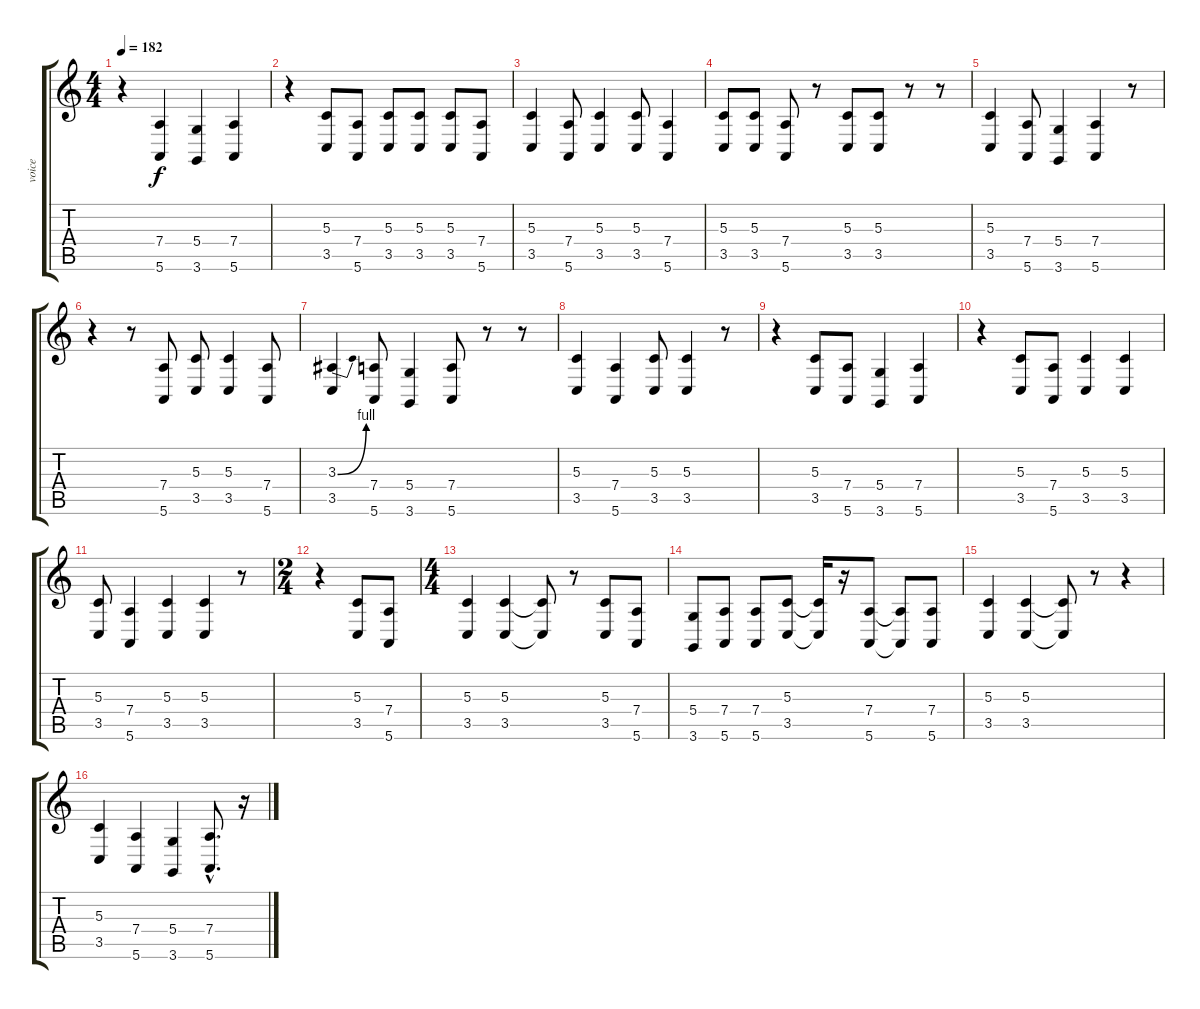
\track ("voice" "voice") {instrument lead2sawtooth}
\staff {score tabs}
\tuning (E4 B3 G3 D3 A2 E2) {hide}
\ts (4 4)
\tempo 182
\clef g2
\ks c
r.4{dy f} (7.4 5.6).4 (5.4 3.6).4 (7.4 5.6).4 |
r.4 (5.3 3.5).8 (7.4 5.6).8 (5.3 3.5).8 (5.3 3.5).8 (5.3 3.5).8 (7.4 5.6).8 |
(5.3 3.5).4 (7.4 5.6).8 (5.3 3.5).4 (5.3 3.5).8 (7.4 5.6).4 |
(5.3 3.5).8 (5.3 3.5).8 (7.4 5.6).8 r.8 (5.3 3.5).8 (5.3 3.5).8 r.8 r.8 |
(5.3 3.5).4 (7.4 5.6).8 (5.4 3.6).4 (7.4 5.6).4 r.8 |
r.4 r.8 (7.4 5.6).8 (5.3 3.5).8 (5.3 3.5).4 (7.4 5.6).8 |
(3.3{be (bend 0 0 60 4)} 3.5).4 (7.4 5.6).8 (5.4 3.6).4 (7.4 5.6).8 r.8 r.8 |
(5.3 3.5).4 (7.4 5.6).4 (5.3 3.5).8 (5.3 3.5).4 r.8 |
r.4 (5.3 3.5).8 (7.4 5.6).8 (5.4 3.6).4 (7.4 5.6).4 |
r.4 (5.3 3.5).8 (7.4 5.6).8 (5.3 3.5).4 (5.3 3.5).4 |
(5.3 3.5).8 (7.4 5.6).4 (5.3 3.5).4 (5.3 3.5).4 r.8 |
\ts (2 4)
r.4 (5.3 3.5).8 (7.4 5.6).8 |
\ts (4 4)
(5.3 3.5).4 (5.3 3.5).4 (5.3{t} 3.5{t}).8 r.8 (5.3 3.5).8 (7.4 5.6).8 |
(5.4 3.6).8 (7.4 5.6).8 (7.4 5.6).8 (5.3 3.5).8 (5.3{t} 3.5{t}).16 r.16 (7.4 5.6).8 (7.4{t} 5.6{t}).8 (7.4 5.6).8 |
(5.3 3.5).4 (5.3 3.5).4 (5.3{t} 3.5{t}).8 r.8 r.4 |
(5.3 3.5).4 (7.4 5.6).4 (5.4 3.6).4 (7.4{hac} 5.6{hac}).8{d} r.16
